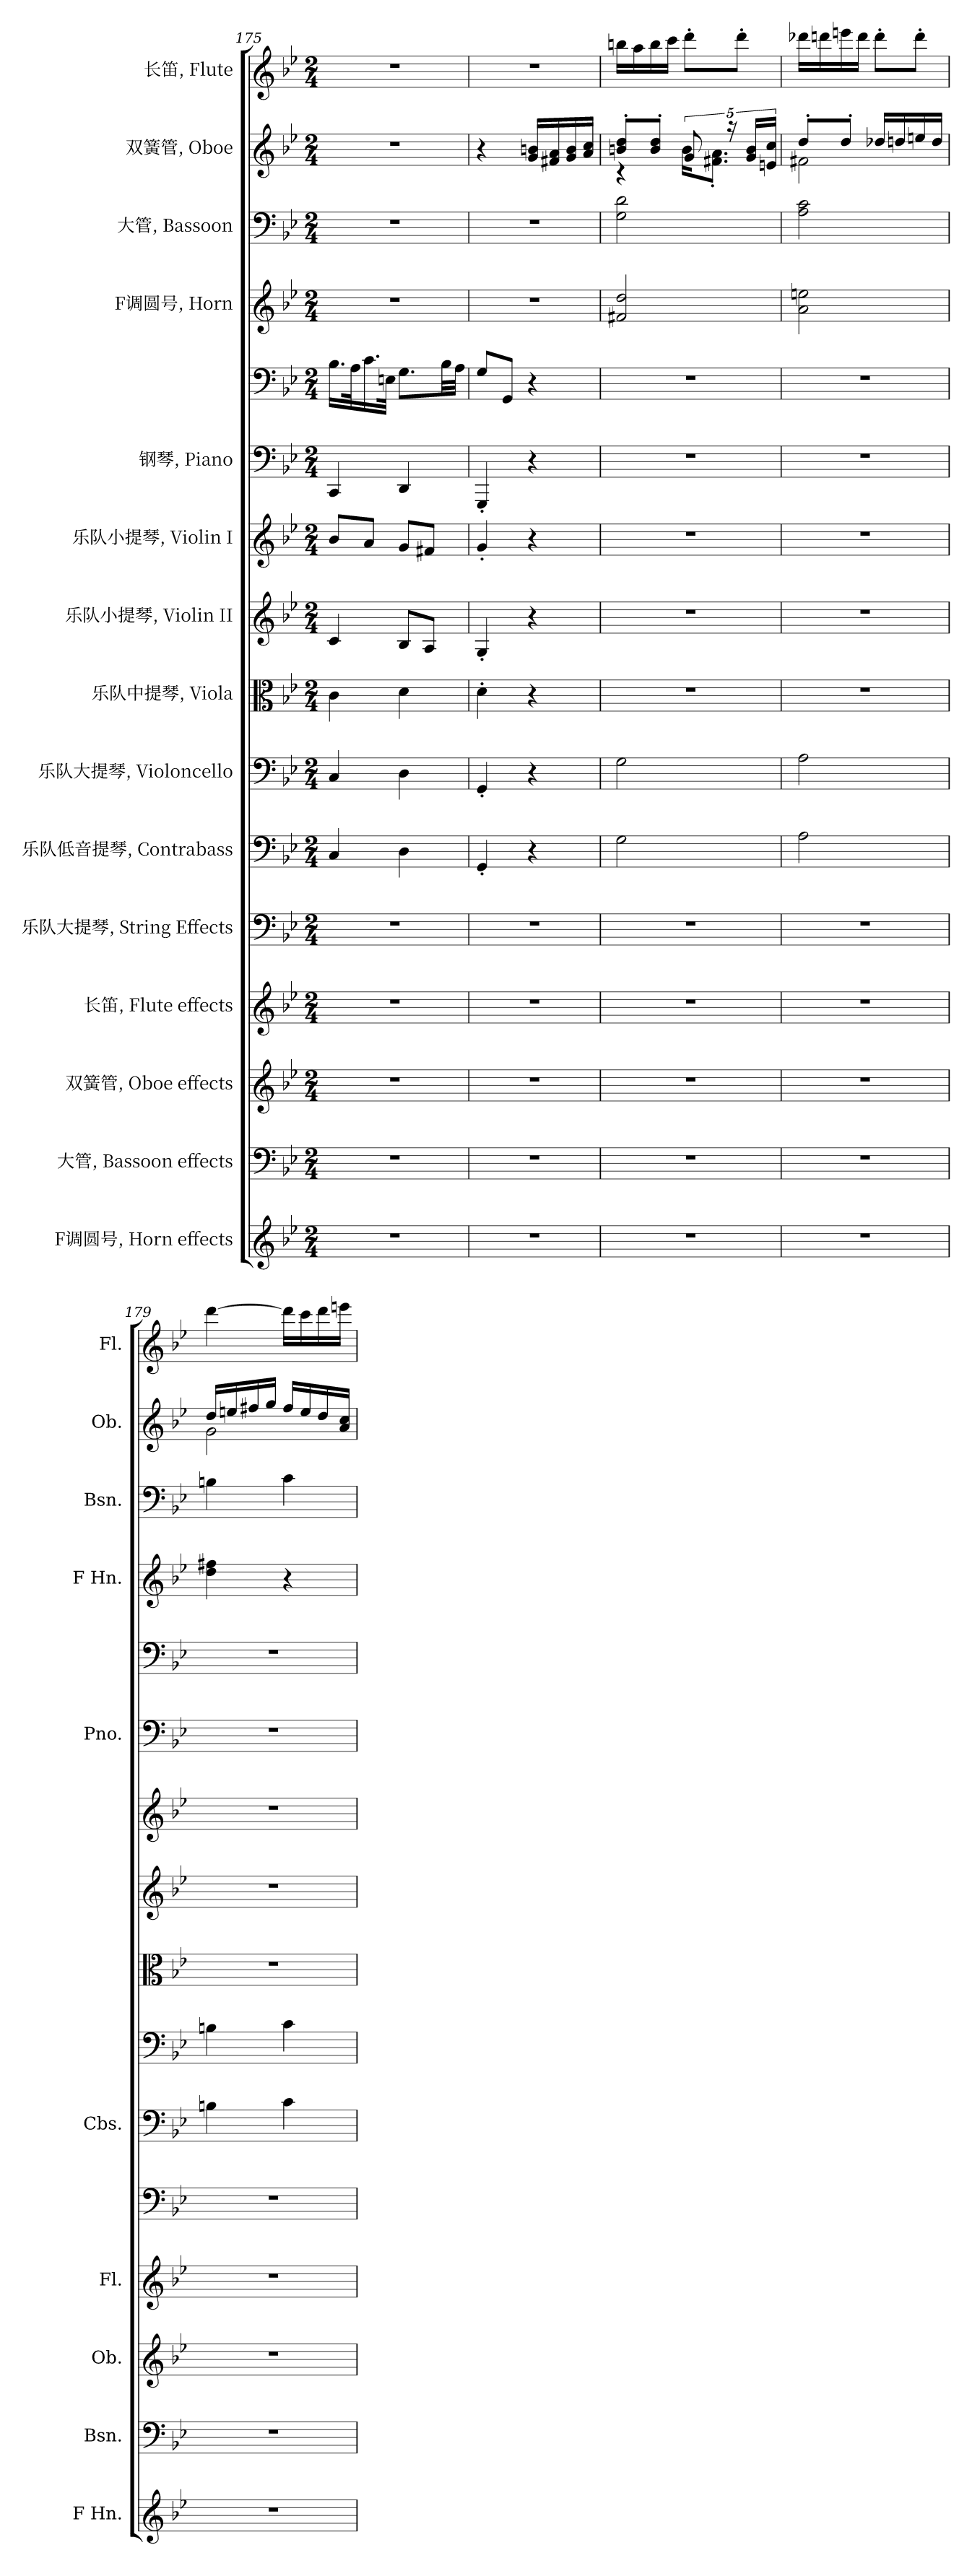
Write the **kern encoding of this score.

**kern	**kern	**kern	**kern	**kern	**kern	**kern	**kern	**kern	**kern	**kern	**kern	**kern	**kern	**kern	**kern
*part15	*part14	*part13	*part12	*part11	*part10	*part9	*part8	*part7	*part6	*part5	*part5	*part4	*part3	*part2	*part1
*staff16	*staff15	*staff14	*staff13	*staff12	*staff11	*staff10	*staff9	*staff8	*staff7	*staff6	*staff5	*staff4	*staff3	*staff2	*staff1
*I"F调圆号, Horn effects	*I"大管, Bassoon effects	*I"双簧管, Oboe effects	*I"长笛, Flute effects	*I"乐队大提琴, String Effects	*I"乐队低音提琴, Contrabass	*I"乐队大提琴, Violoncello	*I"乐队中提琴, Viola	*I"乐队小提琴, Violin II	*I"乐队小提琴, Violin I	*I"钢琴, Piano	*	*I"F调圆号, Horn	*I"大管, Bassoon	*I"双簧管, Oboe	*I"长笛, Flute
*I'F Hn.	*I'Bsn.	*I'Ob.	*I'Fl.	*	*I'Cbs.	*	*	*	*	*I'Pno.	*	*I'F Hn.	*I'Bsn.	*I'Ob.	*I'Fl.
*clefG2	*clefF4	*clefG2	*clefG2	*clefF4	*clefF4	*clefF4	*clefC3	*clefG2	*clefG2	*clefF4	*clefF4	*clefG2	*clefF4	*clefG2	*clefG2
*ITrd4c7	*	*	*	*	*ITrd7c12	*	*	*	*	*	*	*ITrd4c7	*	*	*
*k[b-e-a-]	*k[b-e-]	*k[b-e-]	*k[b-e-]	*k[b-e-]	*k[b-e-]	*k[b-e-]	*k[b-e-]	*k[b-e-]	*k[b-e-]	*k[b-e-]	*k[b-e-]	*k[b-e-a-]	*k[b-e-]	*k[b-e-]	*k[b-e-]
*M2/4	*M2/4	*M2/4	*M2/4	*M2/4	*M2/4	*M2/4	*M2/4	*M2/4	*M2/4	*M2/4	*M2/4	*M2/4	*M2/4	*M2/4	*M2/4
=175	=175	=175	=175	=175	=175	=175	=175	=175	=175	=175	=175	=175	=175	=175	=175
2r	2r	2r	2r	2r	4CC/	4C/	4c\	4c/	8b-/L	4CC/	16.B-\LL	2r	2r	2r	2r
.	.	.	.	.	.	.	.	.	.	.	32A\K	.	.	.	.
.	.	.	.	.	.	.	.	.	8a/J	.	16.c\	.	.	.	.
.	.	.	.	.	.	.	.	.	.	.	32En\JJk	.	.	.	.
.	.	.	.	.	4DD\	4D\	4d\	8B-/L	8g/L	4DD/	8.G\L	.	.	.	.
.	.	.	.	.	.	.	.	8A/J	8f#X/J	.	.	.	.	.	.
.	.	.	.	.	.	.	.	.	.	.	32B-\LL	.	.	.	.
.	.	.	.	.	.	.	.	.	.	.	32A\JJJ	.	.	.	.
=176	=176	=176	=176	=176	=176	=176	=176	=176	=176	=176	=176	=176	=176	=176	=176
*	*	*	*	*	*	*	*	*	*	*	*	*	*	*	*MM55
2r	2r	2r	2r	2r	4GGG'/	4GG'/	4d'\	4G'/	4g'/	4GGG'/	8G/L	2r	2r	4r	2r
.	.	.	.	.	.	.	.	.	.	.	8GG/J	.	.	.	.
.	.	.	.	.	4r	4r	4r	4r	4r	4r	4r	.	.	16g/ 16bn/LL	.
.	.	.	.	.	.	.	.	.	.	.	.	.	.	16f#X/ 16a/	.
.	.	.	.	.	.	.	.	.	.	.	.	.	.	16g/ 16b/	.
.	.	.	.	.	.	.	.	.	.	.	.	.	.	16a/ 16cc/JJ	.
=177	=177	=177	=177	=177	=177	=177	=177	=177	=177	=177	=177	=177	=177	=177	=177
*	*	*	*	*	*	*	*	*	*	*	*	*	*	*^	*
2r	2r	2r	2r	2r	2GG\	2G\	2r	2r	2r	2r	2r	2Bn/ 2g/	2G\ 2d\	8bn/' 8dd/'L	4r	16bbn\LL
.	.	.	.	.	.	.	.	.	.	.	.	.	.	.	.	16aa\
.	.	.	.	.	.	.	.	.	.	.	.	.	.	8b/' 8dd/'J	.	16bb\
.	.	.	.	.	.	.	.	.	.	.	.	.	.	.	.	16ccc\JJ
.	.	.	.	.	.	.	.	.	.	.	.	.	.	10g/	16b\KL	8ddd'\L
.	.	.	.	.	.	.	.	.	.	.	.	.	.	.	8.f#X\' 8.a\'J	.
.	.	.	.	.	.	.	.	.	.	.	.	.	.	20r	.	.
.	.	.	.	.	.	.	.	.	.	.	.	.	.	.	.	8ddd'\J
.	.	.	.	.	.	.	.	.	.	.	.	.	.	20g/ 20b/LL	.	.
.	.	.	.	.	.	.	.	.	.	.	.	.	.	20en/ 20cc/JJ	.	.
!!LO:PB:g=z
=178	=178	=178	=178	=178	=178	=178	=178	=178	=178	=178	=178	=178	=178	=178	=178	=178
2r	2r	2r	2r	2r	2AA\	2A\	2r	2r	2r	2r	2r	2d\ 2an\	2A\ 2c\	8dd'/L	2f#X\	16ddd-X\LL
.	.	.	.	.	.	.	.	.	.	.	.	.	.	.	.	16dddn\
.	.	.	.	.	.	.	.	.	.	.	.	.	.	8dd'/J	.	16eeen\
.	.	.	.	.	.	.	.	.	.	.	.	.	.	.	.	16ddd\JJ
.	.	.	.	.	.	.	.	.	.	.	.	.	.	16dd-X/LL	.	8ddd'\L
.	.	.	.	.	.	.	.	.	.	.	.	.	.	16ddn/	.	.
.	.	.	.	.	.	.	.	.	.	.	.	.	.	16een/	.	8ddd'\J
.	.	.	.	.	.	.	.	.	.	.	.	.	.	16dd/JJ	.	.
=179	=179	=179	=179	=179	=179	=179	=179	=179	=179	=179	=179	=179	=179	=179	=179	=179
2r	2r	2r	2r	2r	4BBn\	4Bn\	2r	2r	2r	2r	2r	4g\ 4bn\	4Bn\	16dd/LL	2g\	[4ddd\
.	.	.	.	.	.	.	.	.	.	.	.	.	.	16een/	.	.
.	.	.	.	.	.	.	.	.	.	.	.	.	.	16ff#X/	.	.
.	.	.	.	.	.	.	.	.	.	.	.	.	.	16gg/JJ	.	.
.	.	.	.	.	4C\	4c\	.	.	.	.	.	4r	4c\	16ff#/LL	.	16ddd\LL]
.	.	.	.	.	.	.	.	.	.	.	.	.	.	16ee/	.	16ccc\
.	.	.	.	.	.	.	.	.	.	.	.	.	.	16dd/	.	16ddd\
.	.	.	.	.	.	.	.	.	.	.	.	.	.	16a/ 16cc/JJ	.	16eeen\JJ
*	*	*	*	*	*	*	*	*	*	*	*	*	*	*v	*v	*
=	=	=	=	=	=	=	=	=	=	=	=	=	=	=	=
*-	*-	*-	*-	*-	*-	*-	*-	*-	*-	*-	*-	*-	*-	*-	*-
